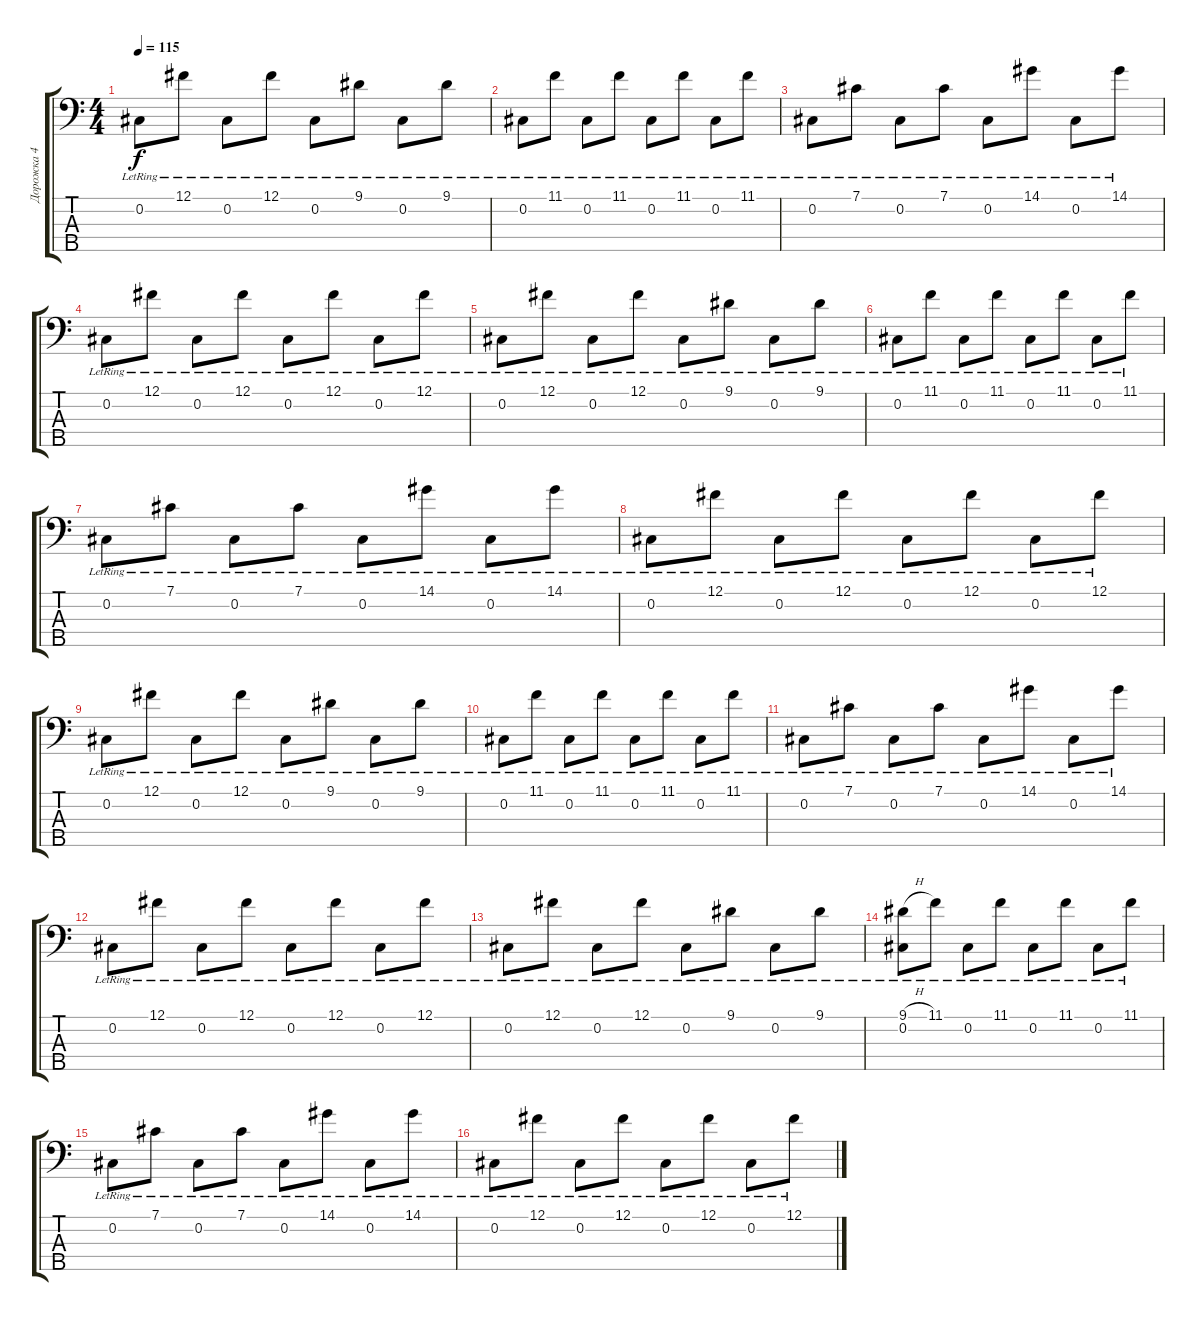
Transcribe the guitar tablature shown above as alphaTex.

\track ("Дорожка 4" "Дорожка 4") {instrument electricbassfinger}
\staff {score tabs}
\tuning (Gb2 Db2 Ab1 Db1 Bb0) {hide}
\ts (4 4)
\tempo 115
\clef f4
\ks c
0.2{lr}.8{dy f} 12.1{lr}.8 0.2{lr}.8 12.1{lr}.8 0.2{lr}.8 9.1{lr}.8 0.2{lr}.8 9.1{lr}.8 |
0.2{lr}.8 11.1{lr}.8 0.2{lr}.8 11.1{lr}.8 0.2{lr}.8 11.1{lr}.8 0.2{lr}.8 11.1{lr}.8 |
0.2{lr}.8 7.1{lr}.8 0.2{lr}.8 7.1{lr}.8 0.2{lr}.8 14.1{lr}.8 0.2{lr}.8 14.1{lr}.8 |
0.2{lr}.8 12.1{lr}.8 0.2{lr}.8 12.1{lr}.8 0.2{lr}.8 12.1{lr}.8 0.2{lr}.8 12.1{lr}.8 |
0.2{lr}.8 12.1{lr}.8 0.2{lr}.8 12.1{lr}.8 0.2{lr}.8 9.1{lr}.8 0.2{lr}.8 9.1{lr}.8 |
0.2{lr}.8 11.1{lr}.8 0.2{lr}.8 11.1{lr}.8 0.2{lr}.8 11.1{lr}.8 0.2{lr}.8 11.1{lr}.8 |
0.2{lr}.8 7.1{lr}.8 0.2{lr}.8 7.1{lr}.8 0.2{lr}.8 14.1{lr}.8 0.2{lr}.8 14.1{lr}.8 |
0.2{lr}.8 12.1{lr}.8 0.2{lr}.8 12.1{lr}.8 0.2{lr}.8 12.1{lr}.8 0.2{lr}.8 12.1{lr}.8 |
0.2{lr}.8 12.1{lr}.8 0.2{lr}.8 12.1{lr}.8 0.2{lr}.8 9.1{lr}.8 0.2{lr}.8 9.1{lr}.8 |
0.2{lr}.8 11.1{lr}.8 0.2{lr}.8 11.1{lr}.8 0.2{lr}.8 11.1{lr}.8 0.2{lr}.8 11.1{lr}.8 |
0.2{lr}.8 7.1{lr}.8 0.2{lr}.8 7.1{lr}.8 0.2{lr}.8 14.1{lr}.8 0.2{lr}.8 14.1{lr}.8 |
0.2{lr}.8 12.1{lr}.8 0.2{lr}.8 12.1{lr}.8 0.2{lr}.8 12.1{lr}.8 0.2{lr}.8 12.1{lr}.8 |
0.2{lr}.8 12.1{lr}.8 0.2{lr}.8 12.1{lr}.8 0.2{lr}.8 9.1{lr}.8 0.2{lr}.8 9.1{lr}.8 |
(9.1{h} 0.2{lr}).8 11.1{lr}.8 0.2{lr}.8 11.1{lr}.8 0.2{lr}.8 11.1{lr}.8 0.2{lr}.8 11.1{lr}.8 |
0.2{lr}.8 7.1{lr}.8 0.2{lr}.8 7.1{lr}.8 0.2{lr}.8 14.1{lr}.8 0.2{lr}.8 14.1{lr}.8 |
0.2{lr}.8 12.1{lr}.8 0.2{lr}.8 12.1{lr}.8 0.2{lr}.8 12.1{lr}.8 0.2{lr}.8 12.1{lr}.8
